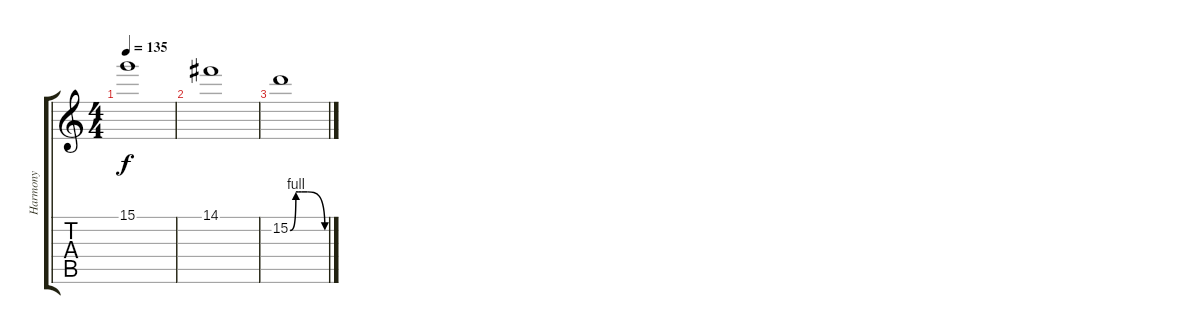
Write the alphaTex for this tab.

\track ("Harmony" "Harmony") {instrument distortionguitar}
\staff {score tabs}
\tuning (E4 B3 G3 D3 A2 E2) {hide}
\ts (4 4)
\tempo 135
\clef g2
\ks c
15.1.1{dy f} |
14.1.1 |
15.2{be (custom 0 0 10 4 15 4 20 4 30 4 60 0)}.1
